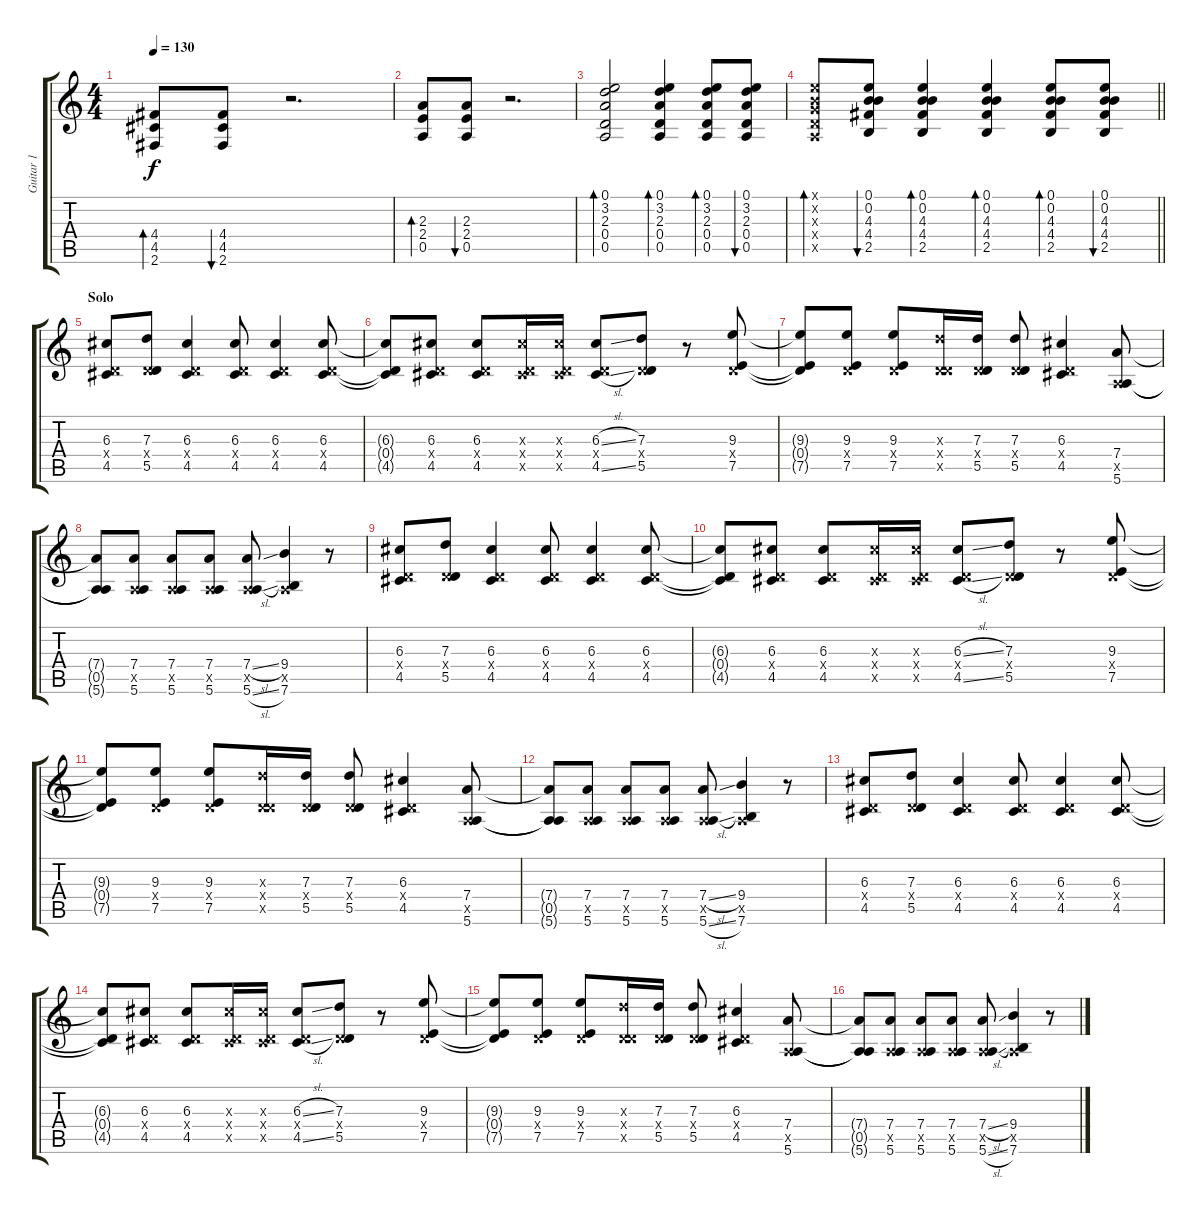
\track ("Guitar 1" "Guitar 1") {instrument acousticguitarsteel}
\staff {score tabs}
\tuning (E4 B3 G3 D3 A2 E2) {hide}
\ts (4 4)
\tempo 130
\clef g2
\ks c
(4.4 4.5 2.6).8{bd 30 dy f} (4.4 4.5 2.6).8{bu 30} r.2{d} |
(2.3 2.4 0.5).8{bd 30} (2.3 2.4 0.5).8{bu 30} r.2{d} |
(0.1 3.2 2.3 0.4 0.5).2{bd 30} (0.1 3.2 2.3 0.4 0.5).4{bd 30} (0.1 3.2 2.3 0.4 0.5).8{bd 30} (0.1 3.2 2.3 0.4 0.5).8{bu 30} |
\barLineRight lightlight
(0.1{x} 0.2{x} 0.3{x} 0.4{x} 0.5{x}).8{bd 30} (0.1 0.2 4.3 4.4 2.5).8{bu 30} (0.1 0.2 4.3 4.4 2.5).4{bd 30} (0.1 0.2 4.3 4.4 2.5).4{bd 30} (0.1 0.2 4.3 4.4 2.5).8{bd 30} (0.1 0.2 4.3 4.4 2.5).8{bu 30} |
\section ("" "Solo")
(6.3 0.4{x} 4.5).8 (7.3 0.4{x} 5.5).8 (6.3 0.4{x} 4.5).4 (6.3 0.4{x} 4.5).8 (6.3 0.4{x} 4.5).4 (6.3 0.4{x} 4.5).8 |
(6.3{t} 0.4{t} 4.5{t}).8 (6.3 0.4{x} 4.5).8 (6.3 0.4{x} 4.5).8 (6.3{x} 0.4{x} 4.5{x}).16 (6.3{x} 0.4{x} 4.5{x}).16 (6.3{sl} 0.4{x} 4.5{sl}).8 (7.3 0.4{x} 5.5).8 r.8 (9.3 0.4{x} 7.5).8 |
(9.3{t} 0.4{t} 7.5{t}).8 (9.3 0.4{x} 7.5).8 (9.3 0.4{x} 7.5).8 (7.3{x} 0.4{x} 5.5{x}).16 (7.3 0.4{x} 5.5).16 (7.3 0.4{x} 5.5).8 (6.3 0.4{x} 4.5).4 (7.4 0.5{x} 5.6).8 |
(7.4{t} 0.5{t} 5.6{t}).8 (7.4 0.5{x} 5.6).8 (7.4 0.5{x} 5.6).8 (7.4 0.5{x} 5.6).8 (7.4{sl} 0.5{x} 5.6{sl}).8 (9.4 0.5{x} 7.6).4 r.8 |
(6.3 0.4{x} 4.5).8 (7.3 0.4{x} 5.5).8 (6.3 0.4{x} 4.5).4 (6.3 0.4{x} 4.5).8 (6.3 0.4{x} 4.5).4 (6.3 0.4{x} 4.5).8 |
(6.3{t} 0.4{t} 4.5{t}).8 (6.3 0.4{x} 4.5).8 (6.3 0.4{x} 4.5).8 (6.3{x} 0.4{x} 4.5{x}).16 (6.3{x} 0.4{x} 4.5{x}).16 (6.3{sl} 0.4{x} 4.5{sl}).8 (7.3 0.4{x} 5.5).8 r.8 (9.3 0.4{x} 7.5).8 |
(9.3{t} 0.4{t} 7.5{t}).8 (9.3 0.4{x} 7.5).8 (9.3 0.4{x} 7.5).8 (7.3{x} 0.4{x} 5.5{x}).16 (7.3 0.4{x} 5.5).16 (7.3 0.4{x} 5.5).8 (6.3 0.4{x} 4.5).4 (7.4 0.5{x} 5.6).8 |
(7.4{t} 0.5{t} 5.6{t}).8 (7.4 0.5{x} 5.6).8 (7.4 0.5{x} 5.6).8 (7.4 0.5{x} 5.6).8 (7.4{sl} 0.5{x} 5.6{sl}).8 (9.4 0.5{x} 7.6).4 r.8 |
(6.3 0.4{x} 4.5).8 (7.3 0.4{x} 5.5).8 (6.3 0.4{x} 4.5).4 (6.3 0.4{x} 4.5).8 (6.3 0.4{x} 4.5).4 (6.3 0.4{x} 4.5).8 |
(6.3{t} 0.4{t} 4.5{t}).8 (6.3 0.4{x} 4.5).8 (6.3 0.4{x} 4.5).8 (6.3{x} 0.4{x} 4.5{x}).16 (6.3{x} 0.4{x} 4.5{x}).16 (6.3{sl} 0.4{x} 4.5{sl}).8 (7.3 0.4{x} 5.5).8 r.8 (9.3 0.4{x} 7.5).8 |
(9.3{t} 0.4{t} 7.5{t}).8 (9.3 0.4{x} 7.5).8 (9.3 0.4{x} 7.5).8 (7.3{x} 0.4{x} 5.5{x}).16 (7.3 0.4{x} 5.5).16 (7.3 0.4{x} 5.5).8 (6.3 0.4{x} 4.5).4 (7.4 0.5{x} 5.6).8 |
(7.4{t} 0.5{t} 5.6{t}).8 (7.4 0.5{x} 5.6).8 (7.4 0.5{x} 5.6).8 (7.4 0.5{x} 5.6).8 (7.4{sl} 0.5{x} 5.6{sl}).8 (9.4 0.5{x} 7.6).4 r.8
